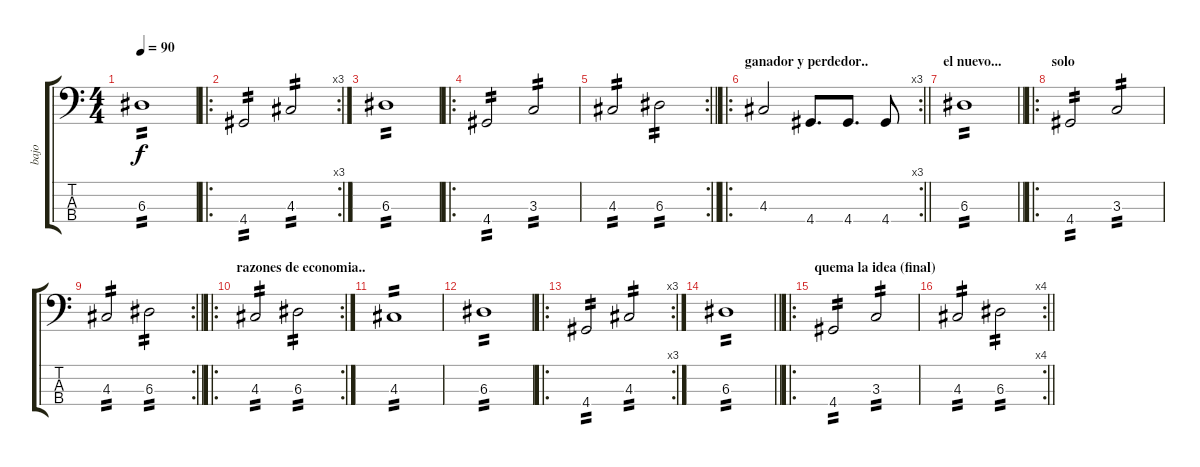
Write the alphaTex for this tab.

\track ("bajo" "bajo") {instrument electricbassfinger}
\staff {score tabs}
\tuning (G2 D2 A1 E1) {hide}
\ts (4 4)
\tempo 90
\clef f4
\ks c
6.3.1{tp 2 dy f} |
\ro
\rc 3
4.4.2{tp 2} 4.3.2{tp 2} |
6.3.1{tp 2} |
\ro
4.4.2{tp 2} 3.3.2{tp 2} |
\rc 2
\barLineRight lightlight
4.3.2{tp 2} 6.3.2{tp 2} |
\ro
\rc 3
\section ("" "ganador y perdedor..")
\barLineRight lightlight
4.3.2 4.4.8{d} 4.4.8{d} 4.4.8 |
\section ("" "el nuevo...")
\barLineRight lightlight
6.3.1{tp 2} |
\ro
\section ("" "solo")
4.4.2{tp 2} 3.3.2{tp 2} |
\rc 2
\barLineRight lightlight
4.3.2{tp 2} 6.3.2{tp 2} |
\ro
\rc 2
\section ("" "razones de economia..")
4.3.2{txt "" tp 2} 6.3.2{tp 2} |
4.3.1{tp 2} |
6.3.1{tp 2} |
\ro
\rc 3
4.4.2{tp 2} 4.3.2{tp 2} |
\barLineRight lightlight
6.3.1{tp 2} |
\ro
\section ("" "quema la idea (final)")
4.4.2{txt "" tp 2} 3.3.2{tp 2} |
\rc 4
\barLineRight lightlight
4.3.2{tp 2} 6.3.2{tp 2}
